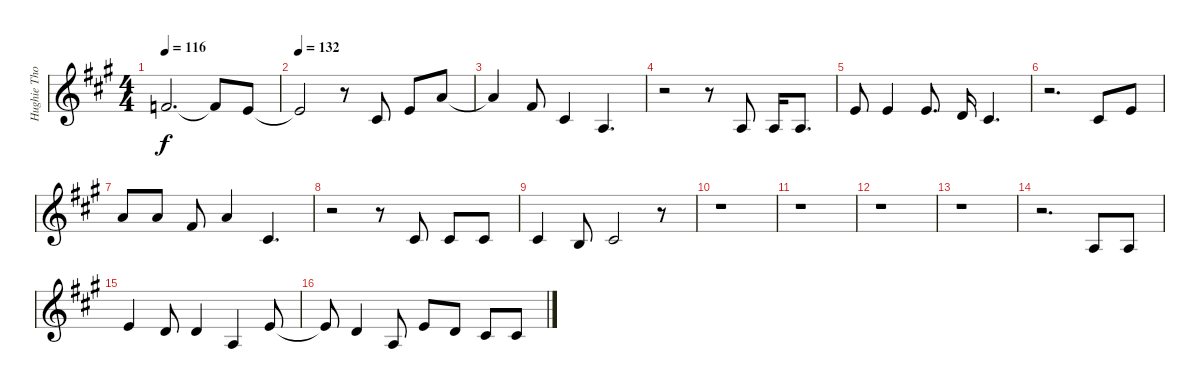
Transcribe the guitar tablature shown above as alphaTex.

\track ("Hughie Thomasson Vocals" "Hughie Tho") {instrument violin}
\staff {score}
\tuning (E4 B3 G3 D3 A2 E2) {hide}
\ts (4 4)
\tempo 116
\clef g2
\ks a
1.1.2{d dy f} 1.1{t}.8 0.1.8 |
\tempo 132
0.1{t}.2 r.8 2.2.8{volume 10} 0.1.8 5.1.8 |
5.1{t}.4 2.1.8 2.2.4 2.3.4{d} |
r.2 r.8 2.3.8 2.3.16 2.3.8{d} |
0.1.8 0.1.4 0.1.8{d} 3.2.16 2.2.4{d} |
r.2{d} 2.2.8 0.1.8 |
5.1.8 5.1.8 2.1.8 5.1.4 2.2.4{d} |
r.2 r.8 2.2.8 2.2.8 2.2.8 |
2.2.4 4.3.8 2.2.2 r.8 |
r.1 |
r.1 |
r.1 |
r.1 |
r.2{d volume 8 balance 8} 2.3.8 2.3.8 |
0.1.4 3.2.8 3.2.4 2.3.4 0.1.8 |
0.1{t}.8 3.2.4 2.3.8 5.2.8 3.2.8 2.2.8 2.2.8
